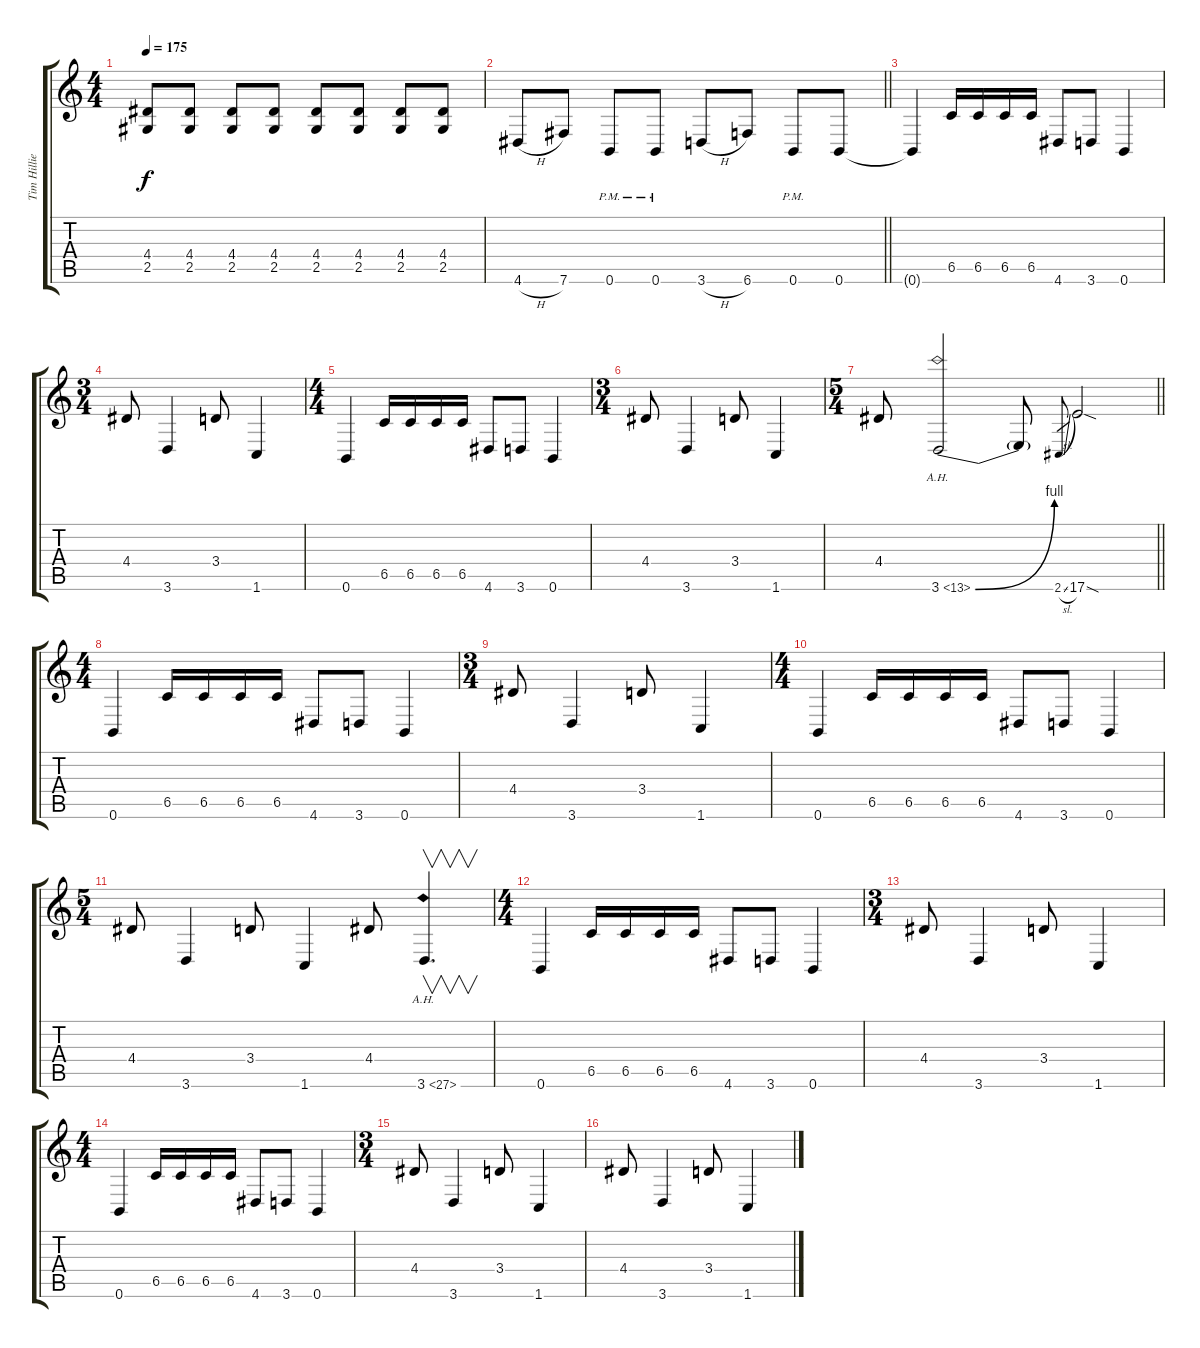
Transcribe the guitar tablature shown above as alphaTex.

\track ("Tim Hillier-Brook" "Tim Hillie") {instrument distortionguitar}
\staff {score tabs}
\tuning (Db4 Ab3 E3 B2 Gb2 B1) {hide}
\ts (4 4)
\tempo 175
\clef g2
\ks c
(4.4{t} 2.5{t}).8{dy f} (4.4 2.5).8 (4.4 2.5).8 (4.4 2.5).8 (4.4 2.5).8 (4.4 2.5).8 (4.4 2.5).8 (4.4 2.5).8 |
\barLineRight lightlight
4.6{h}.8 7.6.8 0.6{pm}.8 0.6{pm}.8 3.6{h}.8 6.6.8 0.6{pm}.8 0.6.8 |
0.6{t}.4 6.5.16 6.5.16 6.5.16 6.5.16 4.6.8 3.6.8 0.6.4 |
\ts (3 4)
4.4.8 3.6.4 3.4.8 1.6.4 |
\ts (4 4)
0.6.4 6.5.16 6.5.16 6.5.16 6.5.16 4.6.8 3.6.8 0.6.4 |
\ts (3 4)
4.4.8 3.6.4 3.4.8 1.6.4 |
\ts (5 4)
\barLineRight lightlight
4.4.8 3.6{be (bend 0 0 60 4) ah 10}.2 3.6{t}.8 2.6{sl}.8{gr} 17.6{sod}.2 |
\ts (4 4)
0.6.4 6.5.16 6.5.16 6.5.16 6.5.16 4.6.8 3.6.8 0.6.4 |
\ts (3 4)
4.4.8 3.6.4 3.4.8 1.6.4 |
\ts (4 4)
0.6.4 6.5.16 6.5.16 6.5.16 6.5.16 4.6.8 3.6.8 0.6.4 |
\ts (5 4)
4.4.8 3.6.4 3.4.8 1.6.4 4.4.8 3.6{ah 24}.4{v d} |
\ts (4 4)
0.6.4 6.5.16 6.5.16 6.5.16 6.5.16 4.6.8 3.6.8 0.6.4 |
\ts (3 4)
4.4.8 3.6.4 3.4.8 1.6.4 |
\ts (4 4)
0.6.4 6.5.16 6.5.16 6.5.16 6.5.16 4.6.8 3.6.8 0.6.4 |
\ts (3 4)
4.4.8 3.6.4 3.4.8 1.6.4 |
4.4.8 3.6.4 3.4.8 1.6.4
